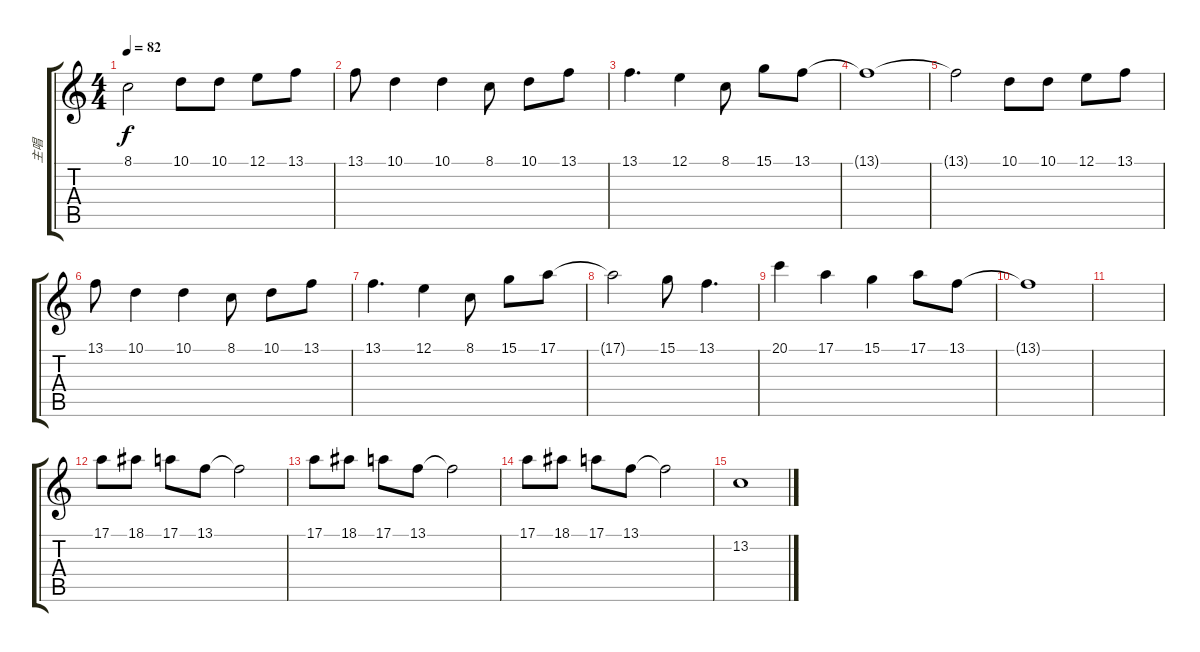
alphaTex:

\track ("主唱" "主唱") {instrument acousticgrandpiano}
\staff {score tabs}
\tuning (E4 B3 G3 D3 A2 E2) {hide}
\ts (4 4)
\tempo 82
\clef g2
\ks c
8.1{t}.2{dy f} 10.1.8 10.1.8 12.1.8 13.1.8 |
13.1.8 10.1.4 10.1.4 8.1.8 10.1.8 13.1.8 |
13.1.4{d} 12.1.4 8.1.8 15.1.8 13.1.8 |
13.1{t}.1 |
13.1{t}.2 10.1.8 10.1.8 12.1.8 13.1.8 |
13.1.8 10.1.4 10.1.4 8.1.8 10.1.8 13.1.8 |
13.1.4{d} 12.1.4 8.1.8 15.1.8 17.1.8 |
17.1{t}.2 15.1.8 13.1.4{d} |
20.1.4 17.1.4 15.1.4 17.1.8 13.1.8 |
13.1{t}.1 |
|
17.1.8 18.1.8 17.1.8 13.1.8 13.1{t}.2 |
17.1.8 18.1.8 17.1.8 13.1.8 13.1{t}.2 |
17.1.8 18.1.8 17.1.8 13.1.8 13.1{t}.2 |
13.2.1
